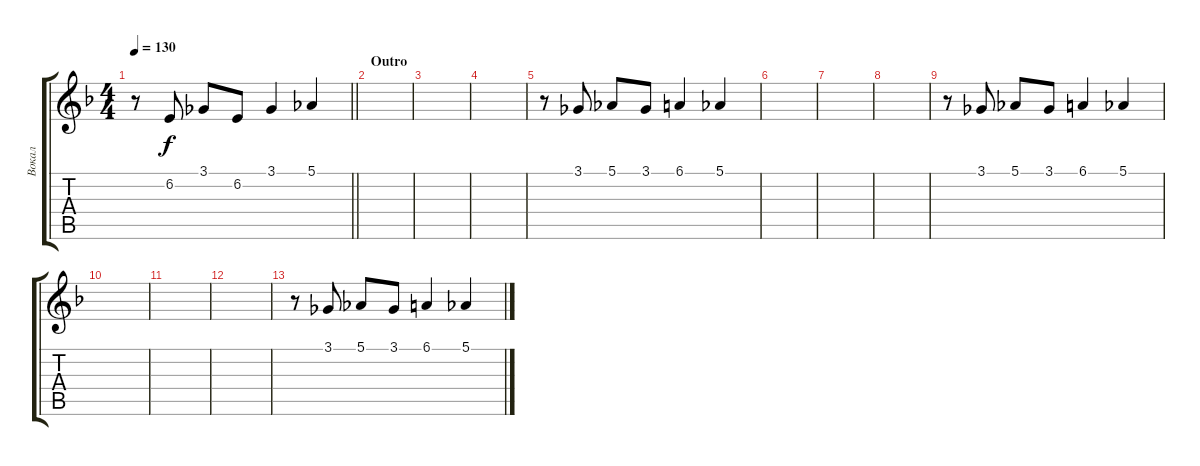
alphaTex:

\track ("Вокал" "Вокал") {instrument trumpet}
\staff {score tabs}
\tuning (Eb4 Bb3 Gb3 Db3 Ab2 Eb2) {hide}
\ts (4 4)
\tempo 130
\clef g2
\barLineRight lightlight
\ks dminor
r.8{dy f} 6.2.8 3.1.8 6.2.8 3.1.4 5.1.4 |
\section ("" "Outro")
|
|
|
r.8 3.1.8 5.1.8 3.1.8 6.1.4 5.1.4 |
|
|
|
r.8 3.1.8 5.1.8 3.1.8 6.1.4 5.1.4 |
|
|
|
r.8 3.1.8 5.1.8 3.1.8 6.1.4 5.1.4
